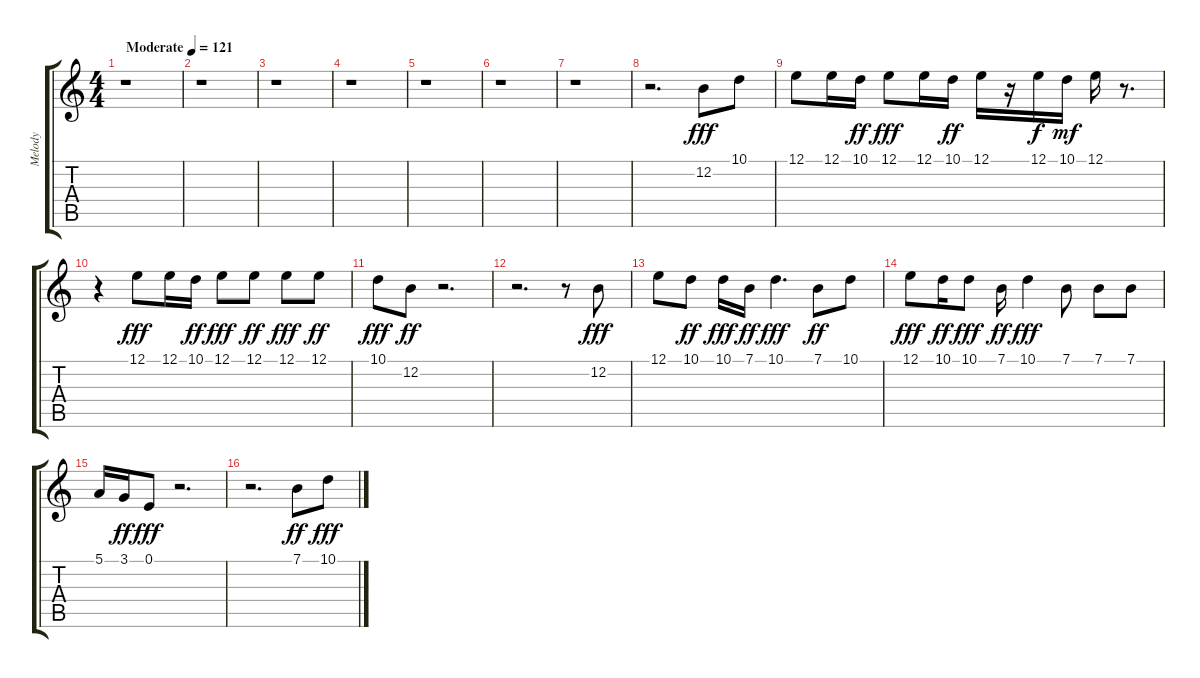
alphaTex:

\track ("Melody" "Melody") {instrument flute}
\staff {score tabs}
\tuning (E4 B3 G3 D3 A2 E2) {hide}
\ts (4 4)
\tempo (121 "Moderate")
\clef g2
\ks c
r.1{dy fff instrument flute} |
r.1 |
r.1 |
r.1 |
r.1 |
r.1 |
r.1 |
r.2{d} 12.2.8 10.1.8 |
12.1.8 12.1.16 10.1.16{dy ff} 12.1.8{dy fff} 12.1.16 10.1.16{dy ff} 12.1.16 r.16 12.1.16{dy f} 10.1.16{dy mf} 12.1.16 r.8{d} |
r.4 12.1.8{dy fff} 12.1.16 10.1.16{dy ff} 12.1.8{dy fff} 12.1.8{dy ff} 12.1.8{dy fff} 12.1.8{dy ff} |
10.1.8{dy fff} 12.2.8{dy ff} r.2{d} |
r.2{d} r.8 12.2.8{dy fff} |
12.1.8 10.1.8{dy ff} 10.1.16{dy fff} 7.1.16{dy ff} 10.1.4{d dy fff} 7.1.8{dy ff} 10.1.8 |
12.1.8{dy fff} 10.1.16{dy ff} 10.1.8{dy fff} 7.1.16{dy ff} 10.1.4{dy fff} 7.1.8 7.1.8 7.1.8 |
5.1.16 3.1.16{dy ff} 0.1.8{dy fff} r.2{d} |
r.2{d} 7.1.8{dy ff} 10.1.8{dy fff}
